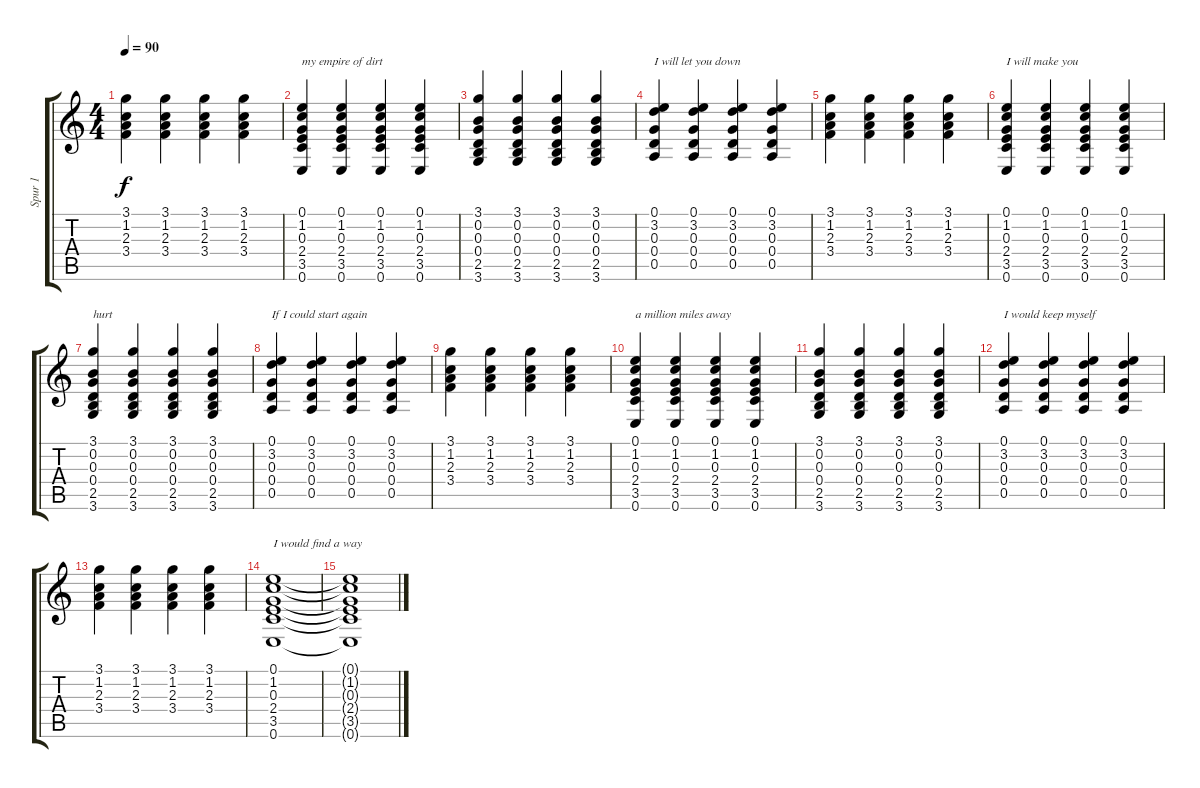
\track ("Spur 1" "Spur 1") {instrument acousticguitarsteel}
\staff {score tabs}
\tuning (E4 B3 G3 D3 A2 E2) {hide}
\ts (4 4)
\tempo 90
\clef g2
\ks c
(3.1 1.2 2.3 3.4).4{dy f} (3.1 1.2 2.3 3.4).4 (3.1 1.2 2.3 3.4).4 (3.1 1.2 2.3 3.4).4 |
(0.1 1.2 0.3 2.4 3.5 0.6).4{txt "my empire of dirt"} (0.1 1.2 0.3 2.4 3.5 0.6).4 (0.1 1.2 0.3 2.4 3.5 0.6).4 (0.1 1.2 0.3 2.4 3.5 0.6).4 |
(3.1 0.2 0.3 0.4 2.5 3.6).4 (3.1 0.2 0.3 0.4 2.5 3.6).4 (3.1 0.2 0.3 0.4 2.5 3.6).4 (3.1 0.2 0.3 0.4 2.5 3.6).4 |
(0.1 3.2 0.3 0.4 0.5).4{txt "I will let you down"} (0.1 3.2 0.3 0.4 0.5).4 (0.1 3.2 0.3 0.4 0.5).4 (0.1 3.2 0.3 0.4 0.5).4 |
(3.1 1.2 2.3 3.4).4 (3.1 1.2 2.3 3.4).4 (3.1 1.2 2.3 3.4).4 (3.1 1.2 2.3 3.4).4 |
(0.1 1.2 0.3 2.4 3.5 0.6).4{txt "I will make you"} (0.1 1.2 0.3 2.4 3.5 0.6).4 (0.1 1.2 0.3 2.4 3.5 0.6).4 (0.1 1.2 0.3 2.4 3.5 0.6).4 |
(3.1 0.2 0.3 0.4 2.5 3.6).4{txt "hurt"} (3.1 0.2 0.3 0.4 2.5 3.6).4 (3.1 0.2 0.3 0.4 2.5 3.6).4 (3.1 0.2 0.3 0.4 2.5 3.6).4 |
(0.1 3.2 0.3 0.4 0.5).4{txt "If I could start again"} (0.1 3.2 0.3 0.4 0.5).4 (0.1 3.2 0.3 0.4 0.5).4 (0.1 3.2 0.3 0.4 0.5).4 |
(3.1 1.2 2.3 3.4).4 (3.1 1.2 2.3 3.4).4 (3.1 1.2 2.3 3.4).4 (3.1 1.2 2.3 3.4).4 |
(0.1 1.2 0.3 2.4 3.5 0.6).4{txt "a million miles away"} (0.1 1.2 0.3 2.4 3.5 0.6).4 (0.1 1.2 0.3 2.4 3.5 0.6).4 (0.1 1.2 0.3 2.4 3.5 0.6).4 |
(3.1 0.2 0.3 0.4 2.5 3.6).4 (3.1 0.2 0.3 0.4 2.5 3.6).4 (3.1 0.2 0.3 0.4 2.5 3.6).4 (3.1 0.2 0.3 0.4 2.5 3.6).4 |
(0.1 3.2 0.3 0.4 0.5).4{txt "I would keep myself "} (0.1 3.2 0.3 0.4 0.5).4 (0.1 3.2 0.3 0.4 0.5).4 (0.1 3.2 0.3 0.4 0.5).4 |
(3.1 1.2 2.3 3.4).4 (3.1 1.2 2.3 3.4).4 (3.1 1.2 2.3 3.4).4 (3.1 1.2 2.3 3.4).4 |
(0.1 1.2 0.3 2.4 3.5 0.6).1{txt "I would find a way"} |
(0.1{t} 1.2{t} 0.3{t} 2.4{t} 3.5{t} 0.6{t}).1
